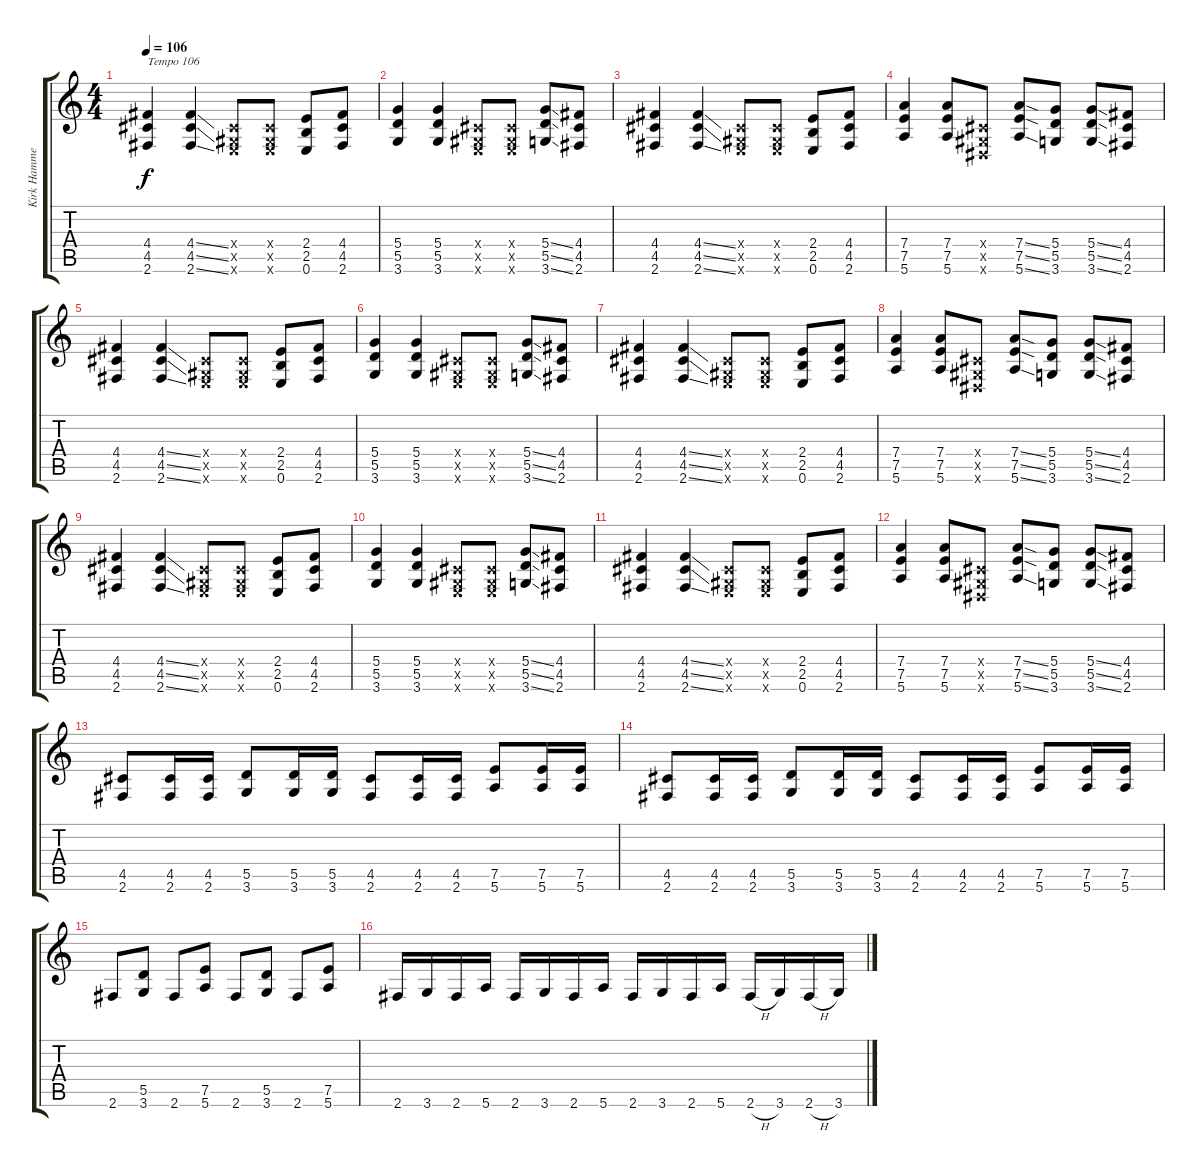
\track ("Kirk Hammet" "Kirk Hamme") {instrument distortionguitar}
\staff {score tabs}
\tuning (E4 B3 G3 D3 A2 E2) {hide}
\ts (4 4)
\tempo 106
\clef g2
\ks c
(4.4 4.5 2.6).4{txt "Tempo 106" dy f} (4.4{ss} 4.5{ss} 2.6{ss}).4 (-1.4{x} -1.5{x} 0.6{x}).8 (-1.4{x} -1.5{x} 0.6{x}).8 (2.4 2.5 0.6).8 (4.4 4.5 2.6).8 |
(5.4 5.5 3.6).4 (5.4 5.5 3.6).4 (-1.4{x} -1.5{x} 0.6{x}).8 (-1.4{x} -1.5{x} 0.6{x}).8 (5.4{ss} 5.5{ss} 3.6{ss}).8 (4.4 4.5 2.6).8 |
(4.4 4.5 2.6).4 (4.4{ss} 4.5{ss} 2.6{ss}).4 (-1.4{x} -1.5{x} 0.6{x}).8 (-1.4{x} -1.5{x} 0.6{x}).8 (2.4 2.5 0.6).8 (4.4 4.5 2.6).8 |
(7.4 7.5 5.6).4 (7.4 7.5 5.6).8 (-1.4{x} -1.5{x} -1.6{x}).8 (7.4{ss} 7.5{ss} 5.6{ss}).8 (5.4 5.5 3.6).8 (5.4{ss} 5.5{ss} 3.6{ss}).8 (4.4 4.5 2.6).8 |
(4.4 4.5 2.6).4 (4.4{ss} 4.5{ss} 2.6{ss}).4 (-1.4{x} -1.5{x} 0.6{x}).8 (-1.4{x} -1.5{x} 0.6{x}).8 (2.4 2.5 0.6).8 (4.4 4.5 2.6).8 |
(5.4 5.5 3.6).4 (5.4 5.5 3.6).4 (-1.4{x} -1.5{x} 0.6{x}).8 (-1.4{x} -1.5{x} 0.6{x}).8 (5.4{ss} 5.5{ss} 3.6{ss}).8 (4.4 4.5 2.6).8 |
(4.4 4.5 2.6).4 (4.4{ss} 4.5{ss} 2.6{ss}).4 (-1.4{x} -1.5{x} 0.6{x}).8 (-1.4{x} -1.5{x} 0.6{x}).8 (2.4 2.5 0.6).8 (4.4 4.5 2.6).8 |
(7.4 7.5 5.6).4 (7.4 7.5 5.6).8 (-1.4{x} -1.5{x} -1.6{x}).8 (7.4{ss} 7.5{ss} 5.6{ss}).8 (5.4 5.5 3.6).8 (5.4{ss} 5.5{ss} 3.6{ss}).8 (4.4 4.5 2.6).8 |
(4.4 4.5 2.6).4 (4.4{ss} 4.5{ss} 2.6{ss}).4 (-1.4{x} -1.5{x} 0.6{x}).8 (-1.4{x} -1.5{x} 0.6{x}).8 (2.4 2.5 0.6).8 (4.4 4.5 2.6).8 |
(5.4 5.5 3.6).4 (5.4 5.5 3.6).4 (-1.4{x} -1.5{x} 0.6{x}).8 (-1.4{x} -1.5{x} 0.6{x}).8 (5.4{ss} 5.5{ss} 3.6{ss}).8 (4.4 4.5 2.6).8 |
(4.4 4.5 2.6).4 (4.4{ss} 4.5{ss} 2.6{ss}).4 (-1.4{x} -1.5{x} 0.6{x}).8 (-1.4{x} -1.5{x} 0.6{x}).8 (2.4 2.5 0.6).8 (4.4 4.5 2.6).8 |
(7.4 7.5 5.6).4 (7.4 7.5 5.6).8 (-1.4{x} -1.5{x} -1.6{x}).8 (7.4{ss} 7.5{ss} 5.6{ss}).8 (5.4 5.5 3.6).8 (5.4{ss} 5.5{ss} 3.6{ss}).8 (4.4 4.5 2.6).8 |
(4.5 2.6).8 (4.5 2.6).16 (4.5 2.6).16 (5.5 3.6).8 (5.5 3.6).16 (5.5 3.6).16 (4.5 2.6).8 (4.5 2.6).16 (4.5 2.6).16 (7.5 5.6).8 (7.5 5.6).16 (7.5 5.6).16 |
(4.5 2.6).8 (4.5 2.6).16 (4.5 2.6).16 (5.5 3.6).8 (5.5 3.6).16 (5.5 3.6).16 (4.5 2.6).8 (4.5 2.6).16 (4.5 2.6).16 (7.5 5.6).8 (7.5 5.6).16 (7.5 5.6).16 |
2.6.8 (5.5 3.6).8 2.6.8 (7.5 5.6).8 2.6.8 (5.5 3.6).8 2.6.8 (7.5 5.6).8 |
2.6.16 3.6.16 2.6.16 5.6.16 2.6.16 3.6.16 2.6.16 5.6.16 2.6.16 3.6.16 2.6.16 5.6.16 2.6{h}.16 3.6.16 2.6{h}.16 3.6.16
